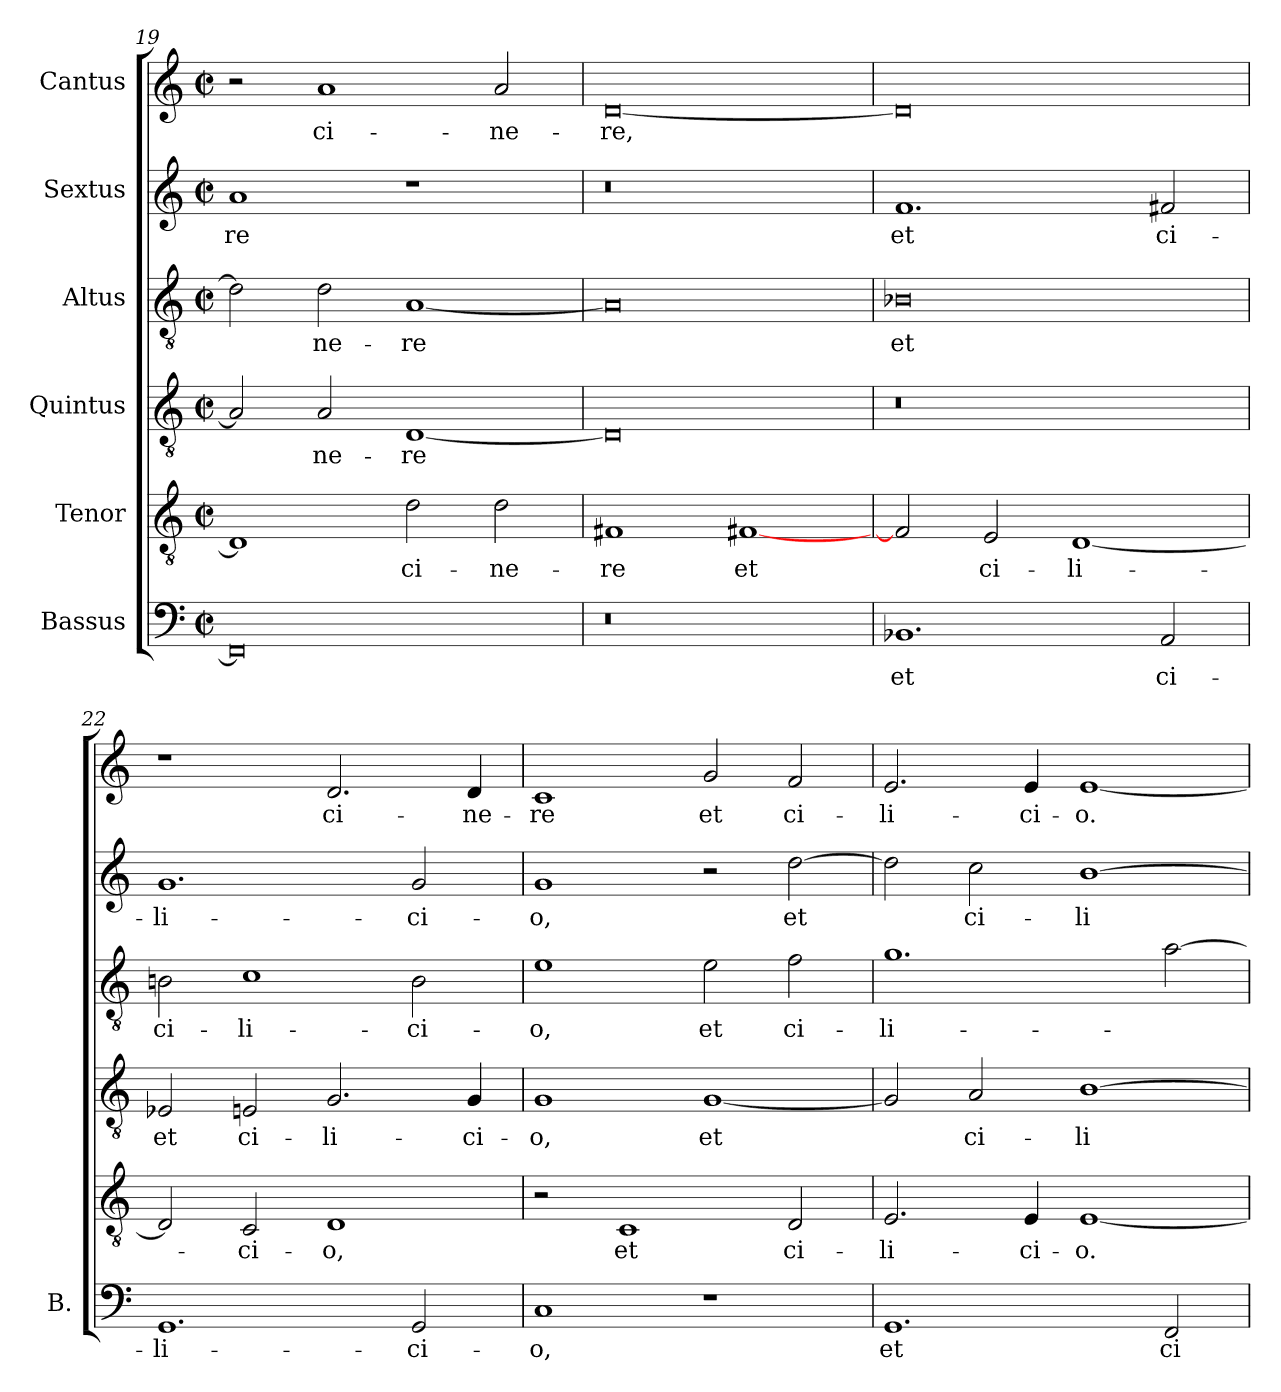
**kern	**text	**kern	**text	**kern	**text	**kern	**text	**kern	**text	**kern	**text
*part6	*part6	*part5	*part5	*part4	*part4	*part3	*part3	*part2	*part2	*part1	*part1
*staff6	*staff6	*staff5	*staff5	*staff4	*staff4	*staff3	*staff3	*staff2	*staff2	*staff1	*staff1
*I"Bassus	*	*I"Tenor	*	*I"Quintus	*	*I"Altus	*	*I"Sextus	*	*I"Cantus	*
*I'B.	*	*	*	*	*	*	*	*	*	*	*
*clefF4	*	*clefGv2	*	*clefGv2	*	*clefGv2	*	*clefG2	*	*clefG2	*
*k[]	*	*k[]	*	*k[]	*	*k[]	*	*k[]	*	*k[]	*
*C:	*	*C:	*	*C:	*	*C:	*	*C:	*	*C:	*
*M2/2	*	*M2/2	*	*M2/2	*	*M2/2	*	*M2/2	*	*M2/2	*
*met(c|)	*	*met(c|)	*	*met(c|)	*	*met(c|)	*	*met(c|)	*	*met(c|)	*
=19	=19	=19	=19	=19	=19	=19	=19	=19	=19	=19	=19
0FF#/]	.	1D/]	.	2A/]	.	2d\]	.	1a/	-re	2r	.
.	.	.	.	2A/	-ne-	2d\	-ne-	.	.	1a/	ci-
.	.	2d\	ci-	[1D/	-re	[1A/	-re	1r	.	.	.
.	.	2d\	-ne-	.	.	.	.	.	.	2a/	-ne-
=20	=20	=20	=20	=20	=20	=20	=20	=20	=20	=20	=20
!LO:N:vis=0	!	!	!	!	!	!	!	!LO:N:vis=0	!	!	!
1r	.	1F#X/	-re	0D/]	.	0A/]	.	1r	.	[0d/	-re,
1ryy	.	[1F#X/	et	.	.	.	.	1ryy	.	.	.
=21	=21	=21	=21	=21	=21	=21	=21	=21	=21	=21	=21
!	!	!	!	!LO:N:vis=0	!	!	!	!	!	!	!
1.BB-X/	et	2F/]	.	1r	.	0B-X\	et	1.f/	et	0d/]	.
.	.	2E/	ci-	.	.	.	.	.	.	.	.
.	.	[1D/	-li-	1ryy	.	.	.	.	.	.	.
2AA/	ci-	.	.	.	.	.	.	2f#X/	ci-	.	.
=22	=22	=22	=22	=22	=22	=22	=22	=22	=22	=22	=22
1.GG/	-li-	2D/]	.	2E-X/	et	2Bn\	ci-	1.g/	-li-	1r	.
.	.	2C/	-ci-	2En/	ci-	1c\	-li-	.	.	.	.
.	.	1D/	-o,	2.G/	-li-	.	.	.	.	2.d/	ci-
2GG/	-ci-	.	.	.	.	2B\	-ci-	2g/	-ci-	.	.
.	.	.	.	4G/	-ci-	.	.	.	.	4d/	-ne-
=23	=23	=23	=23	=23	=23	=23	=23	=23	=23	=23	=23
1C/	-o,	2r	.	1G/	-o,	1e\	-o,	1g/	-o,	1c/	-re
.	.	1C/	et	.	.	.	.	.	.	.	.
1r	.	.	.	[1G/	et	2e\	et	2r	.	2g/	et
.	.	2D/	ci-	.	.	2f\	ci-	[2dd\	et	2f/	ci-
=24	=24	=24	=24	=24	=24	=24	=24	=24	=24	=24	=24
1.GG/	et	2.E/	-li-	2G/]	.	1.g\	-li-	2dd\]	.	2.e/	-li-
.	.	.	.	2A/	ci-	.	.	2cc\	ci-	.	.
.	.	4E/	-ci-	.	.	.	.	.	.	4e/	-ci-
.	.	[1E/	-o.	[1B\	-li-	.	.	[1b\	-li-	[1e/	-o.
2FF/	ci-	.	.	.	.	[2a\	.	.	.	.	.
=	=	=	=	=	=	=	=	=	=	=	=
*-	*-	*-	*-	*-	*-	*-	*-	*-	*-	*-	*-
